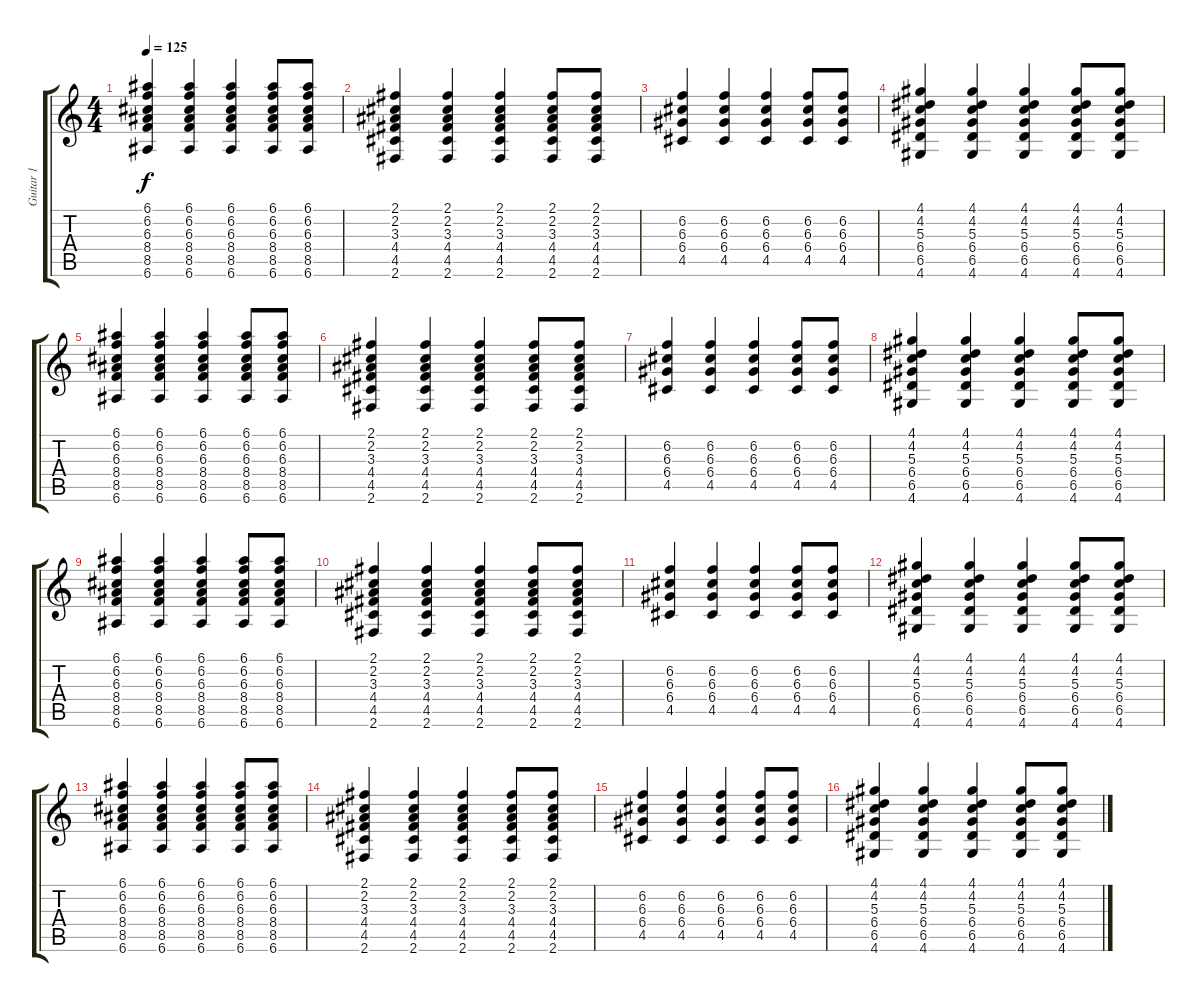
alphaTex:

\track ("Guitar 1" "Guitar 1") {instrument acousticguitarsteel}
\staff {score tabs}
\tuning (E4 B3 G3 D3 A2 E2) {hide}
\ts (4 4)
\tempo 125
\clef g2
\ks c
(6.1 6.2 6.3 8.4 8.5 6.6).4{dy f} (6.1 6.2 6.3 8.4 8.5 6.6).4 (6.1 6.2 6.3 8.4 8.5 6.6).4 (6.1 6.2 6.3 8.4 8.5 6.6).8 (6.1 6.2 6.3 8.4 8.5 6.6).8 |
(2.1 2.2 3.3 4.4 4.5 2.6).4 (2.1 2.2 3.3 4.4 4.5 2.6).4 (2.1 2.2 3.3 4.4 4.5 2.6).4 (2.1 2.2 3.3 4.4 4.5 2.6).8 (2.1 2.2 3.3 4.4 4.5 2.6).8 |
(6.2 6.3 6.4 4.5).4 (6.2 6.3 6.4 4.5).4 (6.2 6.3 6.4 4.5).4 (6.2 6.3 6.4 4.5).8 (6.2 6.3 6.4 4.5).8 |
(4.1 4.2 5.3 6.4 6.5 4.6).4 (4.1 4.2 5.3 6.4 6.5 4.6).4 (4.1 4.2 5.3 6.4 6.5 4.6).4 (4.1 4.2 5.3 6.4 6.5 4.6).8 (4.1 4.2 5.3 6.4 6.5 4.6).8 |
(6.1 6.2 6.3 8.4 8.5 6.6).4 (6.1 6.2 6.3 8.4 8.5 6.6).4 (6.1 6.2 6.3 8.4 8.5 6.6).4 (6.1 6.2 6.3 8.4 8.5 6.6).8 (6.1 6.2 6.3 8.4 8.5 6.6).8 |
(2.1 2.2 3.3 4.4 4.5 2.6).4 (2.1 2.2 3.3 4.4 4.5 2.6).4 (2.1 2.2 3.3 4.4 4.5 2.6).4 (2.1 2.2 3.3 4.4 4.5 2.6).8 (2.1 2.2 3.3 4.4 4.5 2.6).8 |
(6.2 6.3 6.4 4.5).4 (6.2 6.3 6.4 4.5).4 (6.2 6.3 6.4 4.5).4 (6.2 6.3 6.4 4.5).8 (6.2 6.3 6.4 4.5).8 |
(4.1 4.2 5.3 6.4 6.5 4.6).4 (4.1 4.2 5.3 6.4 6.5 4.6).4 (4.1 4.2 5.3 6.4 6.5 4.6).4 (4.1 4.2 5.3 6.4 6.5 4.6).8 (4.1 4.2 5.3 6.4 6.5 4.6).8 |
(6.1 6.2 6.3 8.4 8.5 6.6).4 (6.1 6.2 6.3 8.4 8.5 6.6).4 (6.1 6.2 6.3 8.4 8.5 6.6).4 (6.1 6.2 6.3 8.4 8.5 6.6).8 (6.1 6.2 6.3 8.4 8.5 6.6).8 |
(2.1 2.2 3.3 4.4 4.5 2.6).4 (2.1 2.2 3.3 4.4 4.5 2.6).4 (2.1 2.2 3.3 4.4 4.5 2.6).4 (2.1 2.2 3.3 4.4 4.5 2.6).8 (2.1 2.2 3.3 4.4 4.5 2.6).8 |
(6.2 6.3 6.4 4.5).4 (6.2 6.3 6.4 4.5).4 (6.2 6.3 6.4 4.5).4 (6.2 6.3 6.4 4.5).8 (6.2 6.3 6.4 4.5).8 |
(4.1 4.2 5.3 6.4 6.5 4.6).4 (4.1 4.2 5.3 6.4 6.5 4.6).4 (4.1 4.2 5.3 6.4 6.5 4.6).4 (4.1 4.2 5.3 6.4 6.5 4.6).8 (4.1 4.2 5.3 6.4 6.5 4.6).8 |
(6.1 6.2 6.3 8.4 8.5 6.6).4 (6.1 6.2 6.3 8.4 8.5 6.6).4 (6.1 6.2 6.3 8.4 8.5 6.6).4 (6.1 6.2 6.3 8.4 8.5 6.6).8 (6.1 6.2 6.3 8.4 8.5 6.6).8 |
(2.1 2.2 3.3 4.4 4.5 2.6).4 (2.1 2.2 3.3 4.4 4.5 2.6).4 (2.1 2.2 3.3 4.4 4.5 2.6).4 (2.1 2.2 3.3 4.4 4.5 2.6).8 (2.1 2.2 3.3 4.4 4.5 2.6).8 |
(6.2 6.3 6.4 4.5).4 (6.2 6.3 6.4 4.5).4 (6.2 6.3 6.4 4.5).4 (6.2 6.3 6.4 4.5).8 (6.2 6.3 6.4 4.5).8 |
(4.1 4.2 5.3 6.4 6.5 4.6).4 (4.1 4.2 5.3 6.4 6.5 4.6).4 (4.1 4.2 5.3 6.4 6.5 4.6).4 (4.1 4.2 5.3 6.4 6.5 4.6).8 (4.1 4.2 5.3 6.4 6.5 4.6).8
